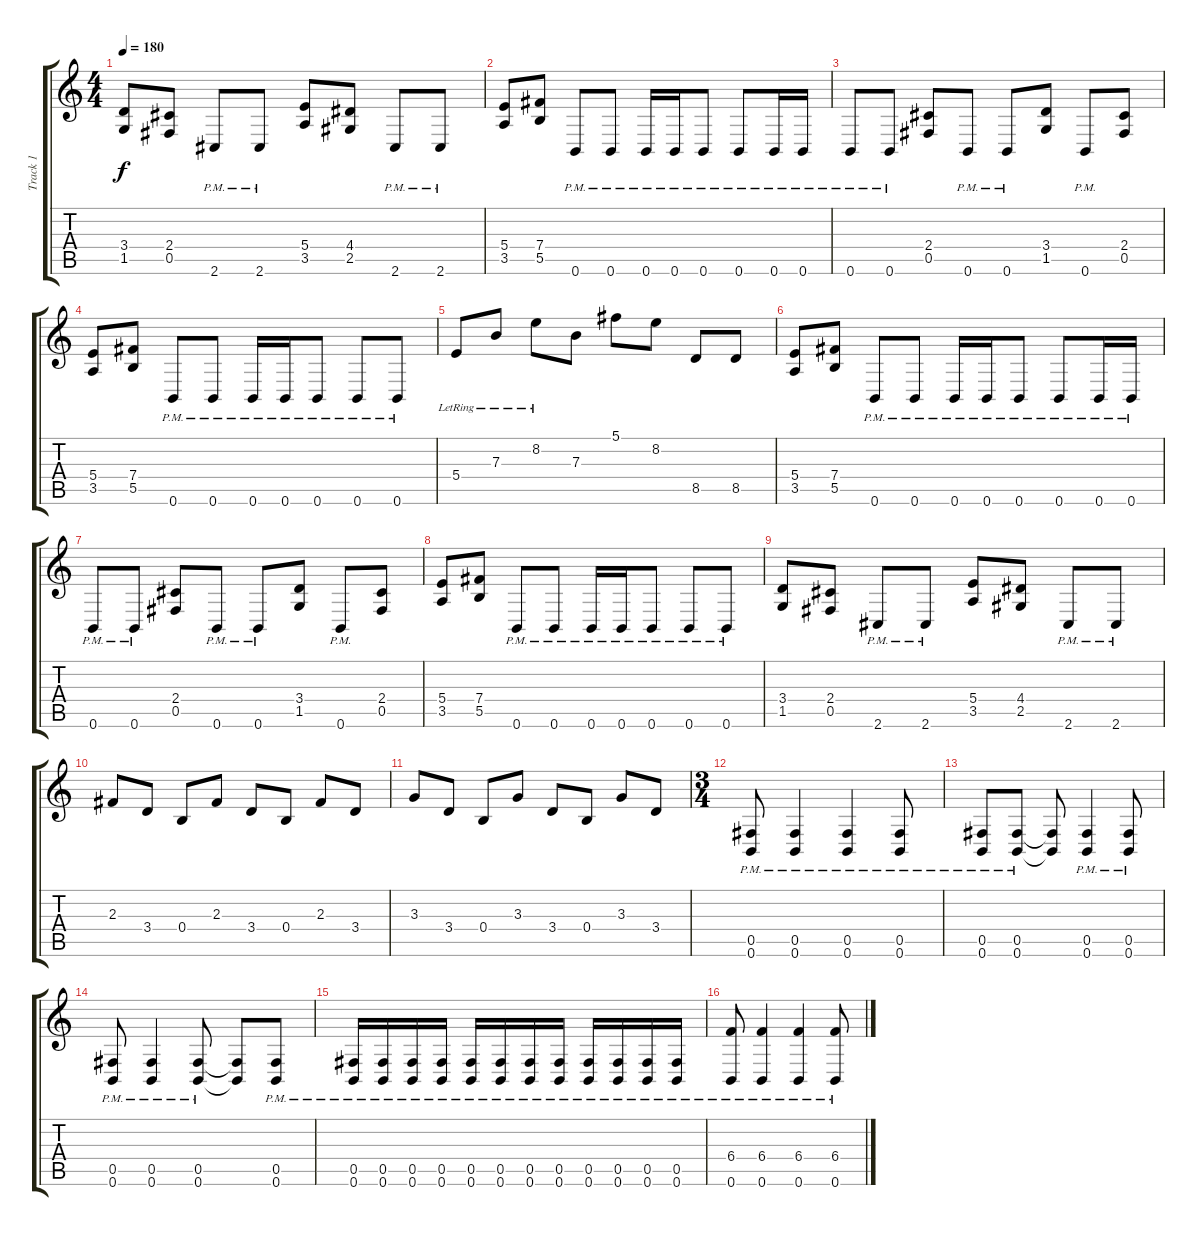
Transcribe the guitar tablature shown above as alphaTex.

\track ("Track 1" "Track 1") {instrument overdrivenguitar}
\staff {score tabs}
\tuning (Db4 Ab3 E3 B2 Gb2 B1) {hide}
\ts (4 4)
\tempo 180
\clef g2
\ks c
(3.4 1.5).8{dy f} (2.4 0.5).8 2.6{pm}.8 2.6{pm}.8 (5.4 3.5).8 (4.4 2.5).8 2.6{pm}.8 2.6{pm}.8 |
(5.4 3.5).8 (7.4 5.5).8 0.6{pm}.8 0.6{pm}.8 0.6{pm}.16 0.6{pm}.16 0.6{pm}.8 0.6{pm}.8 0.6{pm}.16 0.6{pm}.16 |
0.6{pm}.8 0.6{pm}.8 (2.4 0.5).8 0.6{pm}.8 0.6{pm}.8 (3.4 1.5).8 0.6{pm}.8 (2.4 0.5).8 |
(5.4 3.5).8 (7.4 5.5).8 0.6{pm}.8 0.6{pm}.8 0.6{pm}.16 0.6{pm}.16 0.6{pm}.8 0.6{pm}.8 0.6{pm}.8 |
5.4{lr}.8 7.3{lr}.8 8.2{lr}.8 7.3.8 5.1.8 8.2.8 8.5.8 8.5.8 |
(5.4 3.5).8 (7.4 5.5).8 0.6{pm}.8 0.6{pm}.8 0.6{pm}.16 0.6{pm}.16 0.6{pm}.8 0.6{pm}.8 0.6{pm}.16 0.6{pm}.16 |
0.6{pm}.8 0.6{pm}.8 (2.4 0.5).8 0.6{pm}.8 0.6{pm}.8 (3.4 1.5).8 0.6{pm}.8 (2.4 0.5).8 |
(5.4 3.5).8 (7.4 5.5).8 0.6{pm}.8 0.6{pm}.8 0.6{pm}.16 0.6{pm}.16 0.6{pm}.8 0.6{pm}.8 0.6{pm}.8 |
(3.4 1.5).8 (2.4 0.5).8 2.6{pm}.8 2.6{pm}.8 (5.4 3.5).8 (4.4 2.5).8 2.6{pm}.8 2.6{pm}.8 |
2.3.8 3.4.8 0.4.8 2.3.8 3.4.8 0.4.8 2.3.8 3.4.8 |
3.3.8 3.4.8 0.4.8 3.3.8 3.4.8 0.4.8 3.3.8 3.4.8 |
\ts (3 4)
(0.5{pm} 0.6{pm}).8 (0.5{pm} 0.6{pm}).4 (0.5{pm} 0.6{pm}).4 (0.5{pm} 0.6{pm}).8 |
(0.5{pm} 0.6{pm}).8 (0.5{pm} 0.6{pm}).8 (0.5{t} 0.6{t}).8 (0.5{pm} 0.6{pm}).4 (0.5{pm} 0.6{pm}).8 |
(0.5{pm} 0.6{pm}).8 (0.5{pm} 0.6{pm}).4 (0.5{pm} 0.6{pm}).8 (0.5{t} 0.6{t}).8 (0.5{pm} 0.6{pm}).8 |
(0.5{pm} 0.6{pm}).16 (0.5{pm} 0.6{pm}).16 (0.5{pm} 0.6{pm}).16 (0.5{pm} 0.6{pm}).16 (0.5{pm} 0.6{pm}).16 (0.5{pm} 0.6{pm}).16 (0.5{pm} 0.6{pm}).16 (0.5{pm} 0.6{pm}).16 (0.5{pm} 0.6{pm}).16 (0.5{pm} 0.6{pm}).16 (0.5{pm} 0.6{pm}).16 (0.5{pm} 0.6{pm}).16 |
(6.4{pm} 0.6{pm}).8 (6.4{pm} 0.6{pm}).4 (6.4{pm} 0.6{pm}).4 (6.4{pm} 0.6{pm}).8
